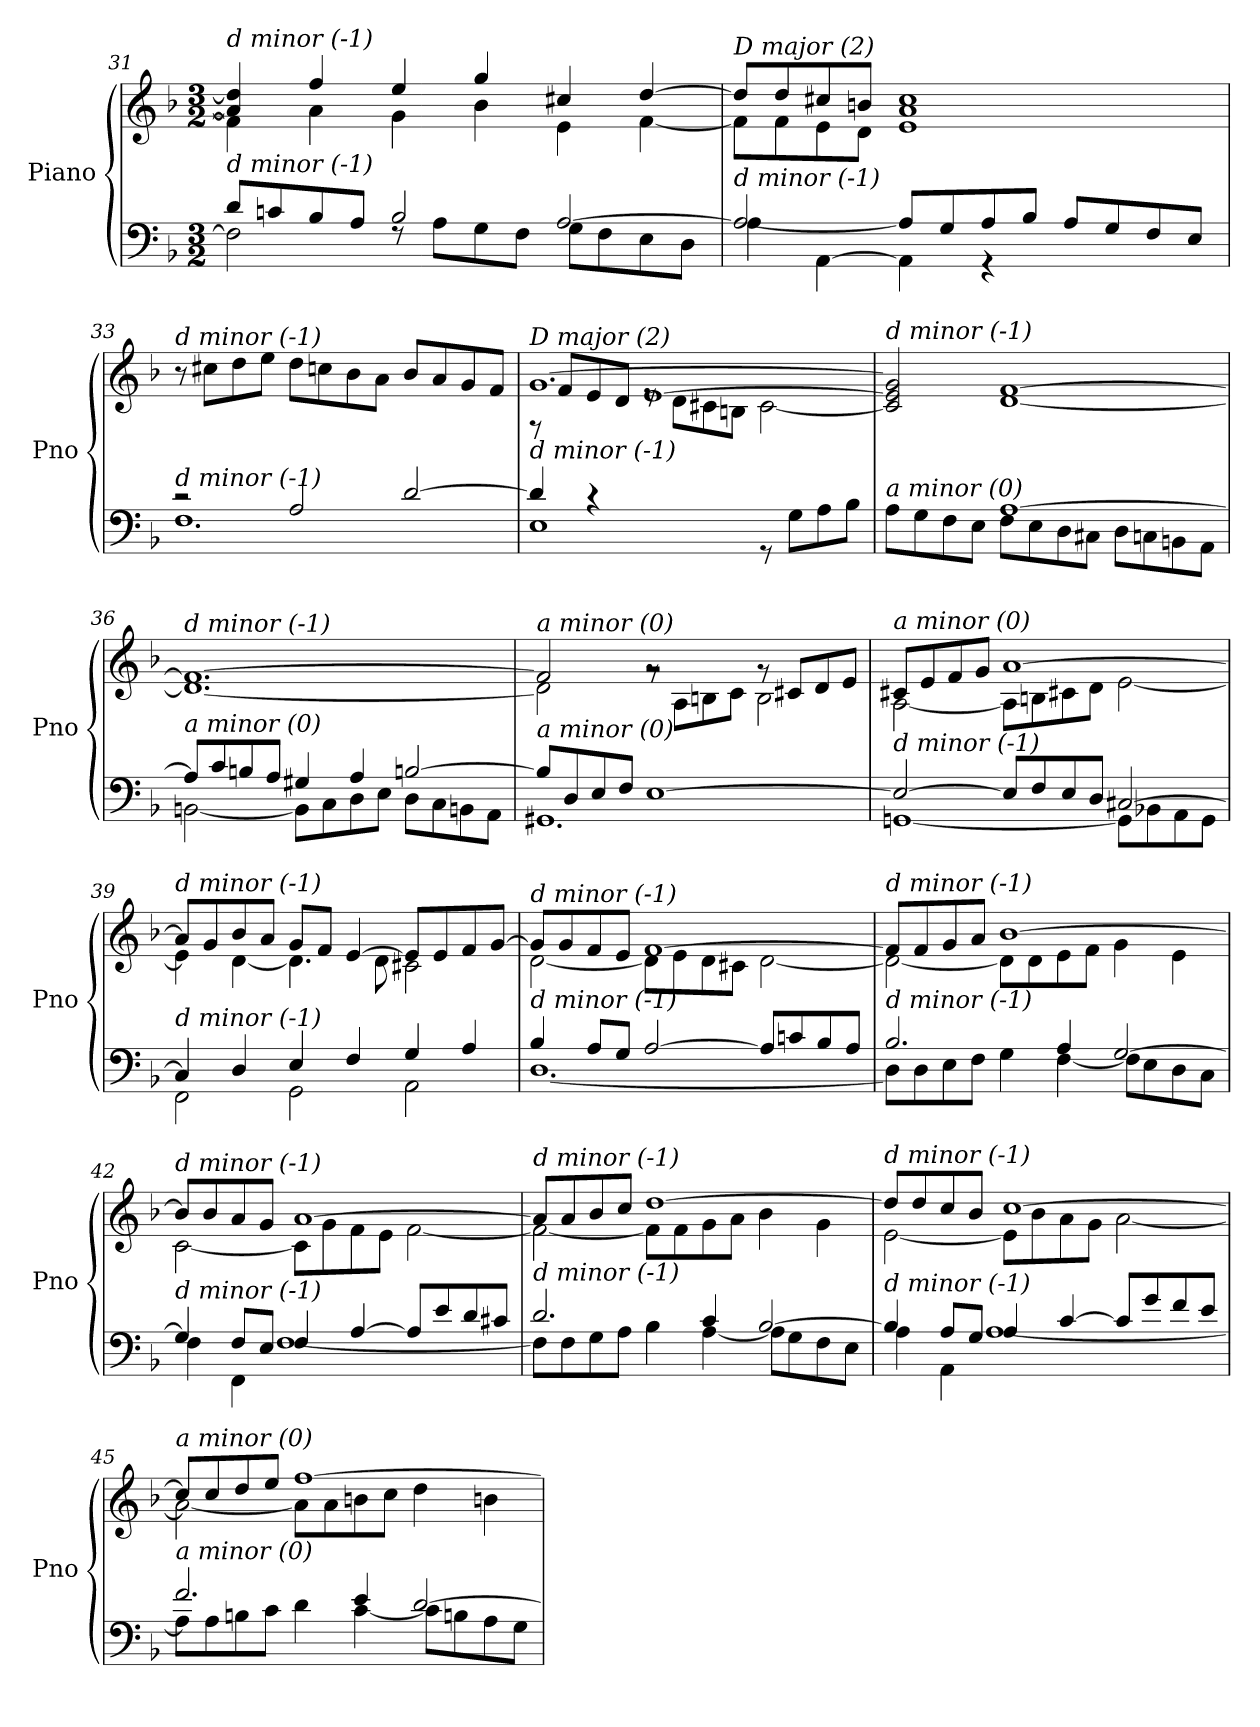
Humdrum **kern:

**kern	**kern
*part1	*part1
*staff2	*staff1
*I"Piano	*
*I'Pno	*
*clefF4	*clefG2
*k[b-]	*k[b-]
*M3/2	*M3/2
=31	=31
*^	*^
!	!	!LO:TX:i:t=d minor (-1)	!
!LO:TX:i:t=d minor (-1)	!	!	!
8d/L	2F\]	4a/] 4dd/]	4f\]
8cn/	.	.	.
8B-/	.	4ff/	4a\
8A/J	.	.	.
2B-/	8rF	4ee/	4g\
.	8A\L	.	.
.	8G\	4gg/	4b-\
.	8F\J	.	.
[2A/	8G\L	4cc#X/	4e\
.	8F\	.	.
.	8E\	[4dd/	[4f\
.	8D\J	.	.
=32	=32	=32	=32
*	*^	*	*^
!	!	!	!LO:TX:i:t=D major (2)	!	!
!LO:TX:i:t=d minor (-1)	!	!	!	!	!
2ryy	2A/_	4A\	8dd/L]	8f\L]	1ryy
.	.	.	8dd/	8f\	.
.	.	[4AA\	8cc#X/	8e\	.
.	.	.	8bn/J	8d\J	.
1ryy	8A/L]	4AA\]	1e 1a 1cc#	1ryy	.
.	8G/	.	.	.	.
.	8A/	4r	.	.	.
.	8B-/J	.	.	.	.
.	8A/L	2ryy	.	.	2ryy
.	8G/	.	.	.	.
.	8F/	.	.	.	.
.	8E/J	.	.	.	.
*	*v	*v	*	*	*
*	*	*v	*v	*v
!!LO:LB:g=z
=33	=33	=33
!	!	!LO:TX:i:t=d minor (-1)
!LO:TX:i:t=d minor (-1)	!	!
2r	1.F	8r
.	.	8cc#X\L
.	.	8dd\
.	.	8ee\J
2A/	.	8dd\L
.	.	8ccn\
.	.	8b-\
.	.	8a\J
[2d/	.	8b-/L
.	.	8a/
.	.	8g/
.	.	8f/J
=34	=34	=34
*	*^	*^
*	*	*	*	*^
*	*	*	*	*	*^
!	!	!	!LO:TX:i:t=D major (2)	!	!	!
!LO:TX:i:t=d minor (-1)	!	!	!	!	!	!
2ryy	4d/]	1E	[1.g	2ryy	8rF	1ryy
.	.	.	.	.	8f/L	.
.	4r	.	.	.	8e/	.
.	.	.	.	.	8d/J	.
1ryy	4ryy	.	.	8re	[1e	.
.	.	.	.	8d\L	.	.
.	4ryy	.	.	8c#X\	.	.
.	.	.	.	8Bn\J	.	.
.	8rGG	2ryy	.	[2c#\	.	2ryy
.	8G\L	.	.	.	.	.
.	8A\	.	.	.	.	.
.	8B-\J	.	.	.	.	.
*	*v	*v	*	*	*	*
*	*	*	*v	*v	*v
=35	=35	=35	=35
!	!	!LO:TX:i:t=d minor (-1)	!
!LO:TX:i:t=a minor (0)	!	!	!
8A\L	2ryy	2c#/] 2e/] 2g/]	2ryy
8G\	.	.	.
8F\	.	.	.
8E\J	.	.	.
[1A	8F\L	[1d [1f	1ryy
.	8E\	.	.
.	8D\	.	.
.	8C#Xi\J	.	.
.	8D\L	.	.
.	8Cn\	.	.
.	8BBn\	.	.
.	8AA\J	.	.
*	*	*v	*v
!!LO:PB:g=z
=36	=36	=36
!	!	!LO:TX:i:t=d minor (-1)
!LO:TX:i:t=a minor (0)	!	!
8A/L]	[2BBn\	1.d_ 1.f_
8c/	.	.
8Bn/	.	.
8A/J	.	.
4G#X/	8BB\L]	.
.	8C\	.
4A/	8D\	.
.	8E\J	.
[2Bn/	8D\L	.
.	8C\	.
.	8BBn\	.
.	8AA\J	.
=37	=37	=37
*	*	*^
!	!	!LO:TX:i:t=a minor (0)	!
!LO:TX:i:t=a minor (0)	!	!	!
8B/L]	1.GG#X	2f/]	2d\]
8D/	.	.	.
8E/	.	.	.
8F/J	.	.	.
[1E	.	2rg	8rg
.	.	.	8A\L
.	.	.	8Bn\
.	.	.	8c\J
.	.	8rg	2B\
.	.	8c#X/L	.
.	.	8d/	.
.	.	8e/J	.
=38	=38	=38	=38
!	!	!LO:TX:i:t=a minor (0)	!
!LO:TX:i:t=d minor (-1)	!	!	!
2E/_	[1GGn	8c#X/L	[2A\
.	.	8e/	.
.	.	8f/	.
.	.	8g/J	.
8E/L]	.	[1a	8A\L]
8F/	.	.	8Bn\
8E/	.	.	8c#X\
8D/J	.	.	8d\J
[2C#X/	8GG\L]	.	[2e\
.	8BB-X\	.	.
.	8AA\	.	.
.	8GG\J	.	.
!!LO:LB:g=z	!!
=39	=39	=39	=39
!	!	!LO:TX:i:t=d minor (-1)	!
!LO:TX:i:t=d minor (-1)	!	!	!
4C#/]	2FF\	8a/L]	4e\]
.	.	8g/	.
4D/	.	8b-/	[4d\
.	.	8a/J	.
4E/	2GG\	8g/L	4.d\]
.	.	8f/J	.
4F/	.	[4e/	.
.	.	.	8d\
4G/	2AA\	8e/L]	2c#X\
.	.	8e/	.
4A/	.	8f/	.
.	.	[8g/J	.
=40	=40	=40	=40
!	!	!LO:TX:i:t=d minor (-1)	!
!LO:TX:i:t=d minor (-1)	!	!	!
4B-/	[1.D	8g/L]	[2d\
.	.	8g/	.
8A/L	.	8f/	.
8G/J	.	8e/J	.
[2A/	.	[1f	8d\L]
.	.	.	8e\
.	.	.	8d\
.	.	.	8c#X\J
8A/L]	.	.	[2d\
8cn/	.	.	.
8B-/	.	.	.
8A/J	.	.	.
=41	=41	=41	=41
!	!	!LO:TX:i:t=d minor (-1)	!
!LO:TX:i:t=d minor (-1)	!	!	!
2.B-/	8D\L]	8f/L]	2d\_
.	8D\	8f/	.
.	8E\	8g/	.
.	8F\J	8a/J	.
.	4G\	[1b-	8d\L]
.	.	.	8d\
4A/	[4F\	.	8e\
.	.	.	8f\J
[2G/	8F\L]	.	4g\
.	8E\	.	.
.	8D\	.	4e\
.	8C\J	.	.
!!LO:LB:g=z	!!
=42	=42	=42	=42
!	!	!LO:TX:i:t=d minor (-1)	!
!LO:TX:i:t=d minor (-1)	!	!	!
4G/]	4F\	8b-/L]	[2c\
.	.	8b-/	.
8F/L	4FF\	8a/	.
8E/J	.	8g/J	.
4F/	[1F	[1a	8c\L]
.	.	.	8g\
[4A/	.	.	8f\
.	.	.	8e\J
8A/L]	.	.	[2f\
8e/	.	.	.
8d/	.	.	.
8c#X/J	.	.	.
=43	=43	=43	=43
!	!	!LO:TX:i:t=d minor (-1)	!
!LO:TX:i:t=d minor (-1)	!	!	!
2.d/	8F\L]	8a/L]	2f\_
.	8F\	8a/	.
.	8G\	8b-/	.
.	8A\J	8cc/J	.
.	4B-\	[1dd	8f\L]
.	.	.	8f\
4c/	[4A\	.	8g\
.	.	.	8a\J
[2B-/	8A\L]	.	4b-\
.	8G\	.	.
.	8F\	.	4g\
.	8E\J	.	.
=44	=44	=44	=44
!	!	!LO:TX:i:t=d minor (-1)	!
!LO:TX:i:t=d minor (-1)	!	!	!
4B-/]	4A\	8dd/L]	[2e\
.	.	8dd/	.
8A/L	4AA\	8cc/	.
8G/J	.	8b-/J	.
4A/	[1A	[1cc	8e\L]
.	.	.	8b-\
[4c/	.	.	8a\
.	.	.	8g\J
8c/L]	.	.	[2a\
8g/	.	.	.
8f/	.	.	.
8e/J	.	.	.
!!LO:LB:g=z	!!
=45	=45	=45	=45
!	!	!LO:TX:i:t=a minor (0)	!
!LO:TX:i:t=a minor (0)	!	!	!
2.f/	8A\L]	8cc/L]	2a\_
.	8A\	8cc/	.
.	8Bn\	8dd/	.
.	8c\J	8ee/J	.
.	4d\	[1ff	8a\L]
.	.	.	8a\
4e/	[4c\	.	8bn\
.	.	.	8cc\J
[2d/	8c\L]	.	4dd\
.	8Bn\	.	.
.	8A\	.	4bn\
.	8G\J	.	.
*v	*v	*	*
*	*v	*v
=	=
*-	*-
